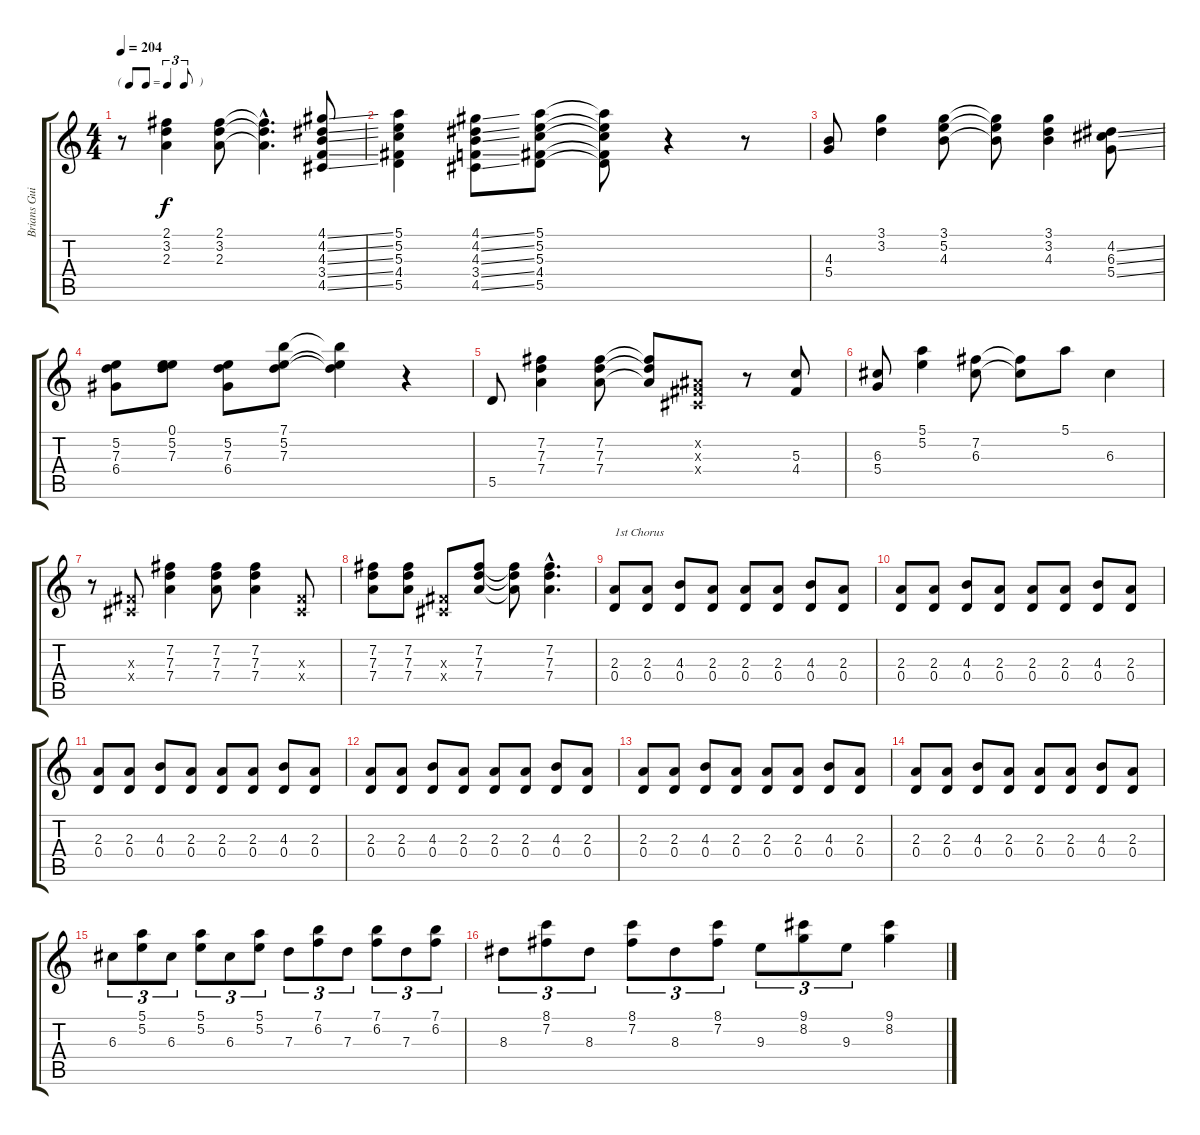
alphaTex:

\track ("Brians Guitar" "Brians Gui") {instrument overdrivenguitar}
\staff {score tabs}
\tuning (E4 B3 G3 D3 A2 E2) {hide}
\ts (4 4)
\tf triplet8th
\tempo 204
\clef g2
\ks c
r.8{dy f} (2.1 3.2 2.3).4 (2.1 3.2 2.3).8 (2.1{hac t} 3.2{hac t} 2.3{hac t}).4{d} (4.1{ss} 4.2{ss} 4.3{ss} 3.4{ss} 4.5{ss}).8 |
(5.1 5.2 5.3 4.4 5.5).4 (4.1{ss} 4.2{ss} 4.3{ss} 3.4{ss} 4.5{ss}).8 (5.1 5.2 5.3 4.4 5.5).8 (5.1{t} 5.2{t} 5.3{t} 4.4{t} 5.5{t}).8 r.4 r.8 |
(4.3 5.4).8 (3.1 3.2).4 (3.1 5.2 4.3).8 (3.1{t} 5.2{t} 4.3{t}).8 (3.1 3.2 4.3).4 (4.2{ss} 6.3{ss} 5.4{ss}).8 |
(5.2 7.3 6.4).8 (0.1 5.2 7.3).8 (5.2 7.3 6.4).8 (7.1 5.2 7.3).8 (7.1{t} 5.2{t} 7.3{t}).4 r.4 |
5.5.8 (7.2 7.3 7.4).4 (7.2 7.3 7.4).8 (7.2{t} 7.3{t} 7.4{t}).8 (-1.2{x} -1.3{x} -1.4{x}).8 r.8 (5.3 4.4).8 |
(6.3 5.4).8 (5.1 5.2).4 (7.2 6.3).8 (7.2{t} 6.3{t}).8 5.1.8 6.3.4 |
r.8 (-1.3{x} -1.4{x}).8 (7.2 7.3 7.4).4 (7.2 7.3 7.4).8 (7.2 7.3 7.4).4 (-1.3{x} -1.4{x}).8 |
(7.2 7.3 7.4).8 (7.2 7.3 7.4).8 (-1.3{x} -1.4{x}).8 (7.2 7.3 7.4).8 (7.2{t} 7.3{t} 7.4{t}).8 (7.2{hac} 7.3{hac} 7.4{hac}).4{d} |
(2.3 0.4).8{txt "1st Chorus"} (2.3 0.4).8 (4.3 0.4).8 (2.3 0.4).8 (2.3 0.4).8 (2.3 0.4).8 (4.3 0.4).8 (2.3 0.4).8 |
(2.3 0.4).8 (2.3 0.4).8 (4.3 0.4).8 (2.3 0.4).8 (2.3 0.4).8 (2.3 0.4).8 (4.3 0.4).8 (2.3 0.4).8 |
(2.3 0.4).8 (2.3 0.4).8 (4.3 0.4).8 (2.3 0.4).8 (2.3 0.4).8 (2.3 0.4).8 (4.3 0.4).8 (2.3 0.4).8 |
(2.3 0.4).8 (2.3 0.4).8 (4.3 0.4).8 (2.3 0.4).8 (2.3 0.4).8 (2.3 0.4).8 (4.3 0.4).8 (2.3 0.4).8 |
(2.3 0.4).8 (2.3 0.4).8 (4.3 0.4).8 (2.3 0.4).8 (2.3 0.4).8 (2.3 0.4).8 (4.3 0.4).8 (2.3 0.4).8 |
(2.3 0.4).8 (2.3 0.4).8 (4.3 0.4).8 (2.3 0.4).8 (2.3 0.4).8 (2.3 0.4).8 (4.3 0.4).8 (2.3 0.4).8 |
6.3.8{tu (3 2)} (5.1 5.2).8{tu (3 2)} 6.3.8{tu (3 2)} (5.1 5.2).8{tu (3 2)} 6.3.8{tu (3 2)} (5.1 5.2).8{tu (3 2)} 7.3.8{tu (3 2)} (7.1 6.2).8{tu (3 2)} 7.3.8{tu (3 2)} (7.1 6.2).8{tu (3 2)} 7.3.8{tu (3 2)} (7.1 6.2).8{tu (3 2)} |
8.3.8{tu (3 2)} (8.1 7.2).8{tu (3 2)} 8.3.8{tu (3 2)} (8.1 7.2).8{tu (3 2)} 8.3.8{tu (3 2)} (8.1 7.2).8{tu (3 2)} 9.3.8{tu (3 2)} (9.1 8.2).8{tu (3 2)} 9.3.8{tu (3 2)} (9.1 8.2).4
